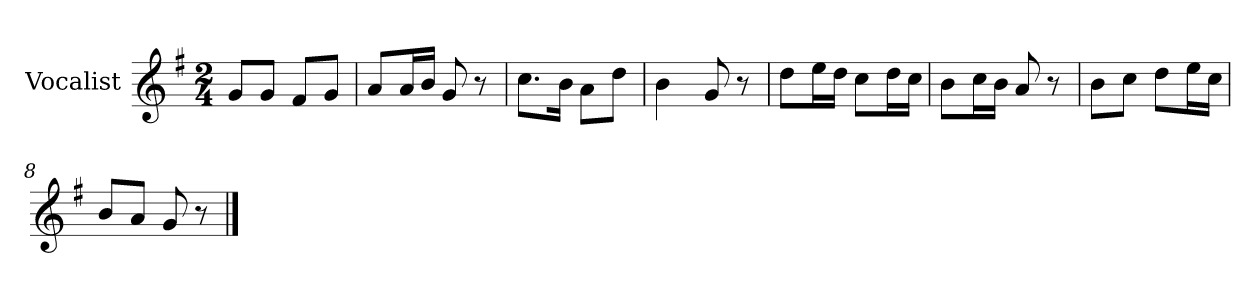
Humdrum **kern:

**kern
*part1
*staff1
*I"Vocalist
*k[f#]
*G:
*M2/4
=1
8gL
8gJ
8f#L
8gJ
=2
8aL
16aL
16bJJ
8g
8r
=3
8.ccL
16bJk
8aL
8ddJ
=4
4b
8g
8r
=5
8ddL
16eeL
16ddJJ
8ccL
16ddL
16ccJJ
=6
8bL
16ccL
16bJJ
8a
8r
=7
8bL
8ccJ
8ddL
16eeL
16ccJJ
=8
8bL
8aJ
8g
8r
==
*-
